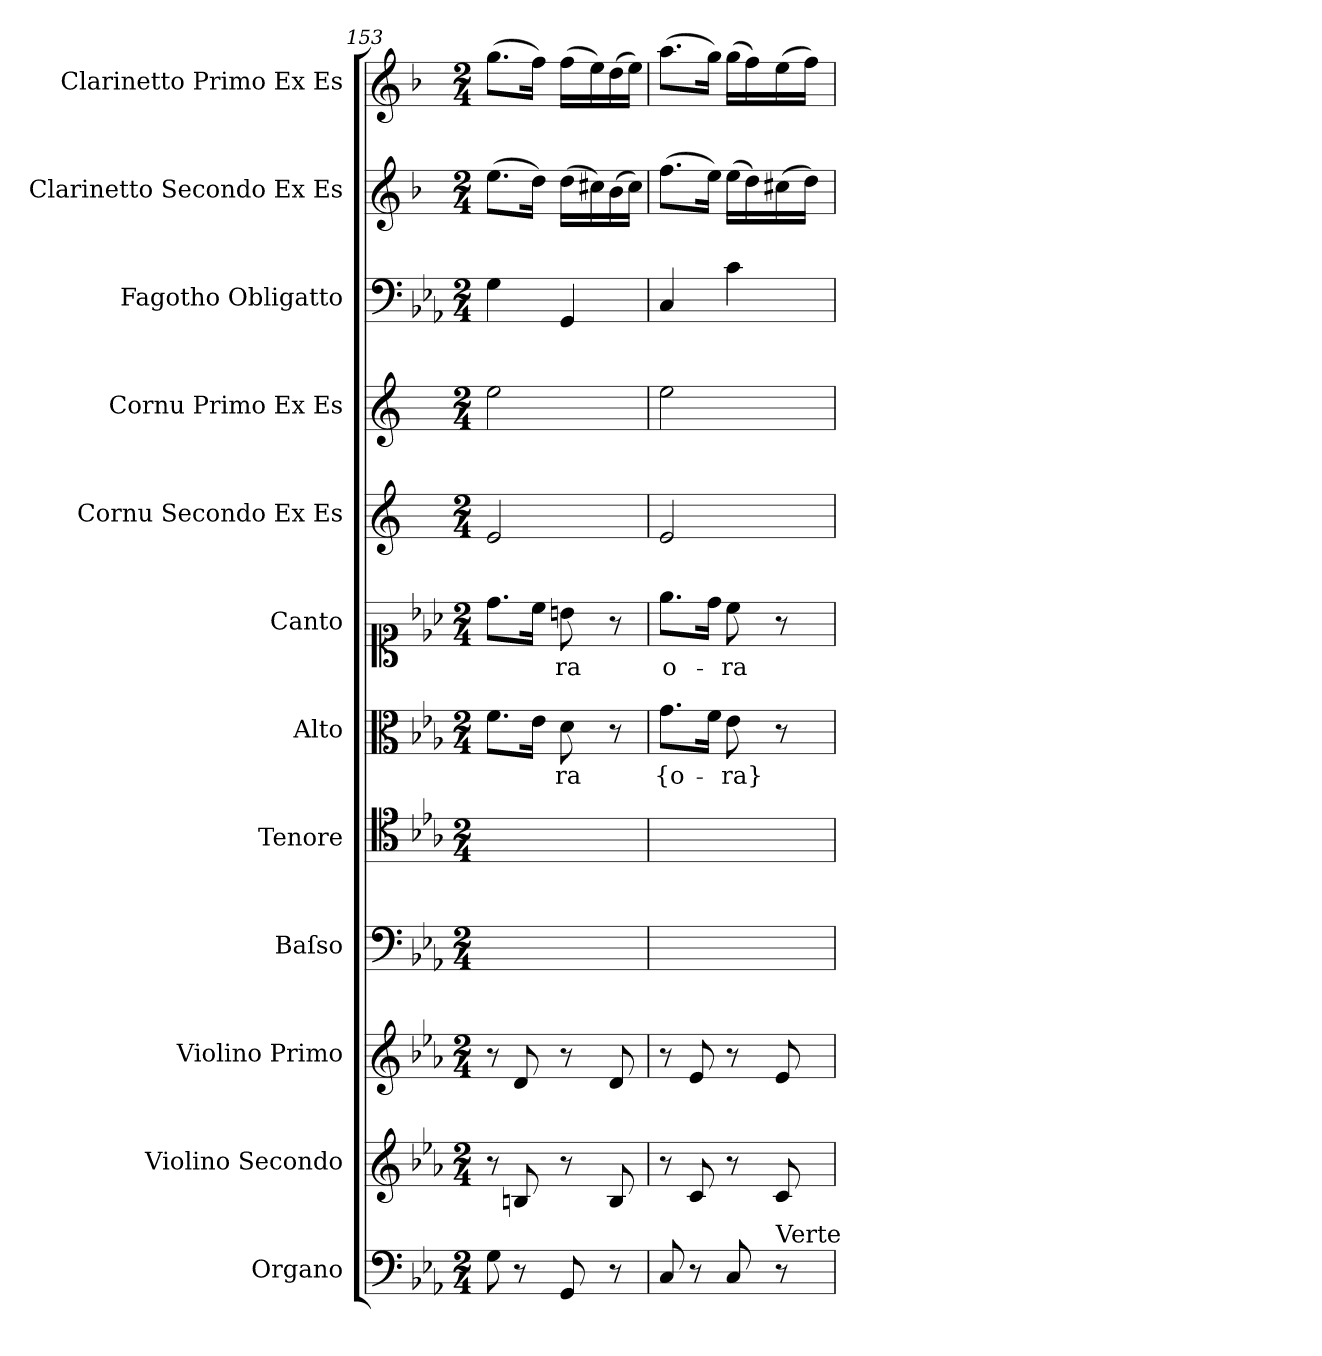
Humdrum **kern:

**kern	**kern	**kern	**kern	**kern	**kern	**text	**kern	**text	**kern	**kern	**kern	**kern	**kern
*part12	*part11	*part10	*part9	*part8	*part7	*part7	*part6	*part6	*part5	*part4	*part3	*part2	*part1
*staff12	*staff11	*staff10	*staff9	*staff8	*staff7	*staff7	*staff6	*staff6	*staff5	*staff4	*staff3	*staff2	*staff1
*I"Organo	*I"Violino Secondo	*I"Violino Primo	*I"Baſso	*I"Tenore	*I"Alto	*	*I"Canto	*	*I"Cornu Secondo Ex Es	*I"Cornu Primo Ex Es	*I"Fagotho Obligatto	*I"Clarinetto Secondo Ex Es	*I"Clarinetto Primo Ex Es
*I'Org	*	*I'Vno I	*I'B.	*I'T.	*I'A.	*	*I'C.	*	*	*I'Cor I	*I'Fag.	*	*I'Cor I
*clefF4	*clefG2	*clefG2	*clefF4	*clefC4	*clefC3	*	*clefC1	*	*clefG2	*clefG2	*clefF4	*clefG2	*clefG2
*	*	*	*	*	*	*	*	*	*ITrd5c9	*ITrd5c9	*	*ITrd1c2	*ITrd1c2
*k[b-e-a-]	*k[b-e-a-]	*k[b-e-a-]	*k[b-e-a-]	*k[b-e-a-]	*k[b-e-a-]	*	*k[b-e-a-]	*	*k[b-e-a-]	*k[b-e-a-]	*k[b-e-a-]	*k[b-e-a-]	*k[b-e-a-]
*c:	*c:	*c:	*c:	*c:	*c:	*	*c:	*	*c:	*c:	*c:	*c:	*c:
*M2/4	*M2/4	*M2/4	*M2/4	*M2/4	*M2/4	*	*M2/4	*	*M2/4	*M2/4	*M2/4	*M2/4	*M2/4
=153	=153	=153	=153	=153	=153	=153	=153	=153	=153	=153	=153	=153	=153
8G\	8r	8r	2ryy	2ryy	8.f\L	.	8.dd\L	.	2G/	2g\	4G\	(8.dd\L	(8.ff\L
8r	8Bn/	8d/	.	.	.	.	.	.	.	.	.	.	.
.	.	.	.	.	16e-\Jk	.	16cc\Jk	.	.	.	.	16cc\Jk)	16ee-\Jk)
8GG/	8r	8r	.	.	8d\	-ra	8bn\	-ra	.	.	4GG/	(16cc\LL	(16ee-\LL
.	.	.	.	.	.	.	.	.	.	.	.	16bn\)	16dd\)
8r	8B/	8d/	.	.	8r	.	8r	.	.	.	.	(16a-\	(16cc\
.	.	.	.	.	.	.	.	.	.	.	.	16b\JJ)	16dd\JJ)
=154	=154	=154	=154	=154	=154	=154	=154	=154	=154	=154	=154	=154	=154
8C/	8r	8r	2ryy	2ryy	8.g\L	{o-	8.ee-\L	o-	2G/	2g\	4C/	(8.ee-\L	(8.gg\L
8r	8c/	8e-/	.	.	.	.	.	.	.	.	.	.	.
.	.	.	.	.	16f\Jk	.	16dd\Jk	.	.	.	.	16dd\Jk)	16ff\Jk)
8C/	8r	8r	.	.	8e-\	-ra}	8cc\	-ra	.	.	4c\	(16dd\LL	(16ff\LL
.	.	.	.	.	.	.	.	.	.	.	.	16cc\)	16ee-\)
!LO:TX:a:t=Verte	!	!	!	!	!	!	!	!	!	!	!	!	!
8r	8c/	8e-/	.	.	8r	.	8r	.	.	.	.	(16bn\	(16dd\
.	.	.	.	.	.	.	.	.	.	.	.	16cc\JJ)	16ee-\JJ)
=	=	=	=	=	=	=	=	=	=	=	=	=	=
*-	*-	*-	*-	*-	*-	*-	*-	*-	*-	*-	*-	*-	*-
